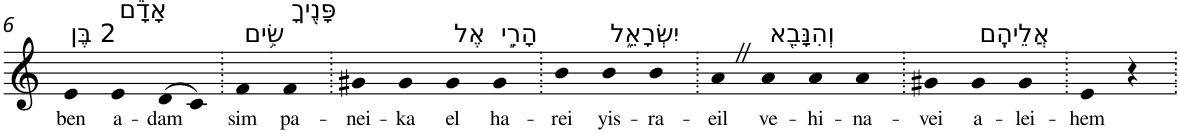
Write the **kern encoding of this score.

**kern	**text
*part1	*part1
*staff1	*staff1
*I"Piano	*
*I'Pno	*
!!LO:PB:g=z
*clefG2	*
*k[]	*
=6	=6
!LO:TX:a:t=2 בֶּן	!
!	!LO:LY:b
4e	ben
!LO:TX:a:t=אָדָ֕ם	!
!	!LO:LY:b
4e	a-
!	!LO:LY:b
(>8d	-dam
8c)	.
=7.	=7.
!LO:TX:a:t=שִׂ֥ים	!
!	!LO:LY:b
4f	sim
!LO:TX:a:t=פָּנֶ֖יךָ	!
!	!LO:LY:b
4f	pa-
=8.	=8.
!	!LO:LY:b
4g#X	-nei-
!	!LO:LY:b
4g#	-ka
!LO:TX:a:t=אֶל	!
!	!LO:LY:b
4g#	el
!LO:TX:a:t=הָרֵ֣י	!
!	!LO:LY:b
4g#	ha-
=9.	=9.
!	!LO:LY:b
4b	-rei
!LO:TX:a:t=יִשְׂרָאֵ֑ל	!
!	!LO:LY:b
4b	yis-
!	!LO:LY:b
4b	-ra-
=10.	=10.
!	!LO:LY:b
4aZ	-eil
!LO:TX:a:t=וְהִנָּבֵ֖א	!
!	!LO:LY:b
4a	ve-
!	!LO:LY:b
4a	-hi-
!	!LO:LY:b
4a	-na-
=11.	=11.
!	!LO:LY:b
4g#X	-vei
!LO:TX:a:t=אֲלֵיהֶֽם	!
!	!LO:LY:b
4g#	a-
!	!LO:LY:b
4g#	-lei-
=12.	=12.
!	!LO:LY:b
4e	-hem
4r	.
=.	=.
*-	*-
